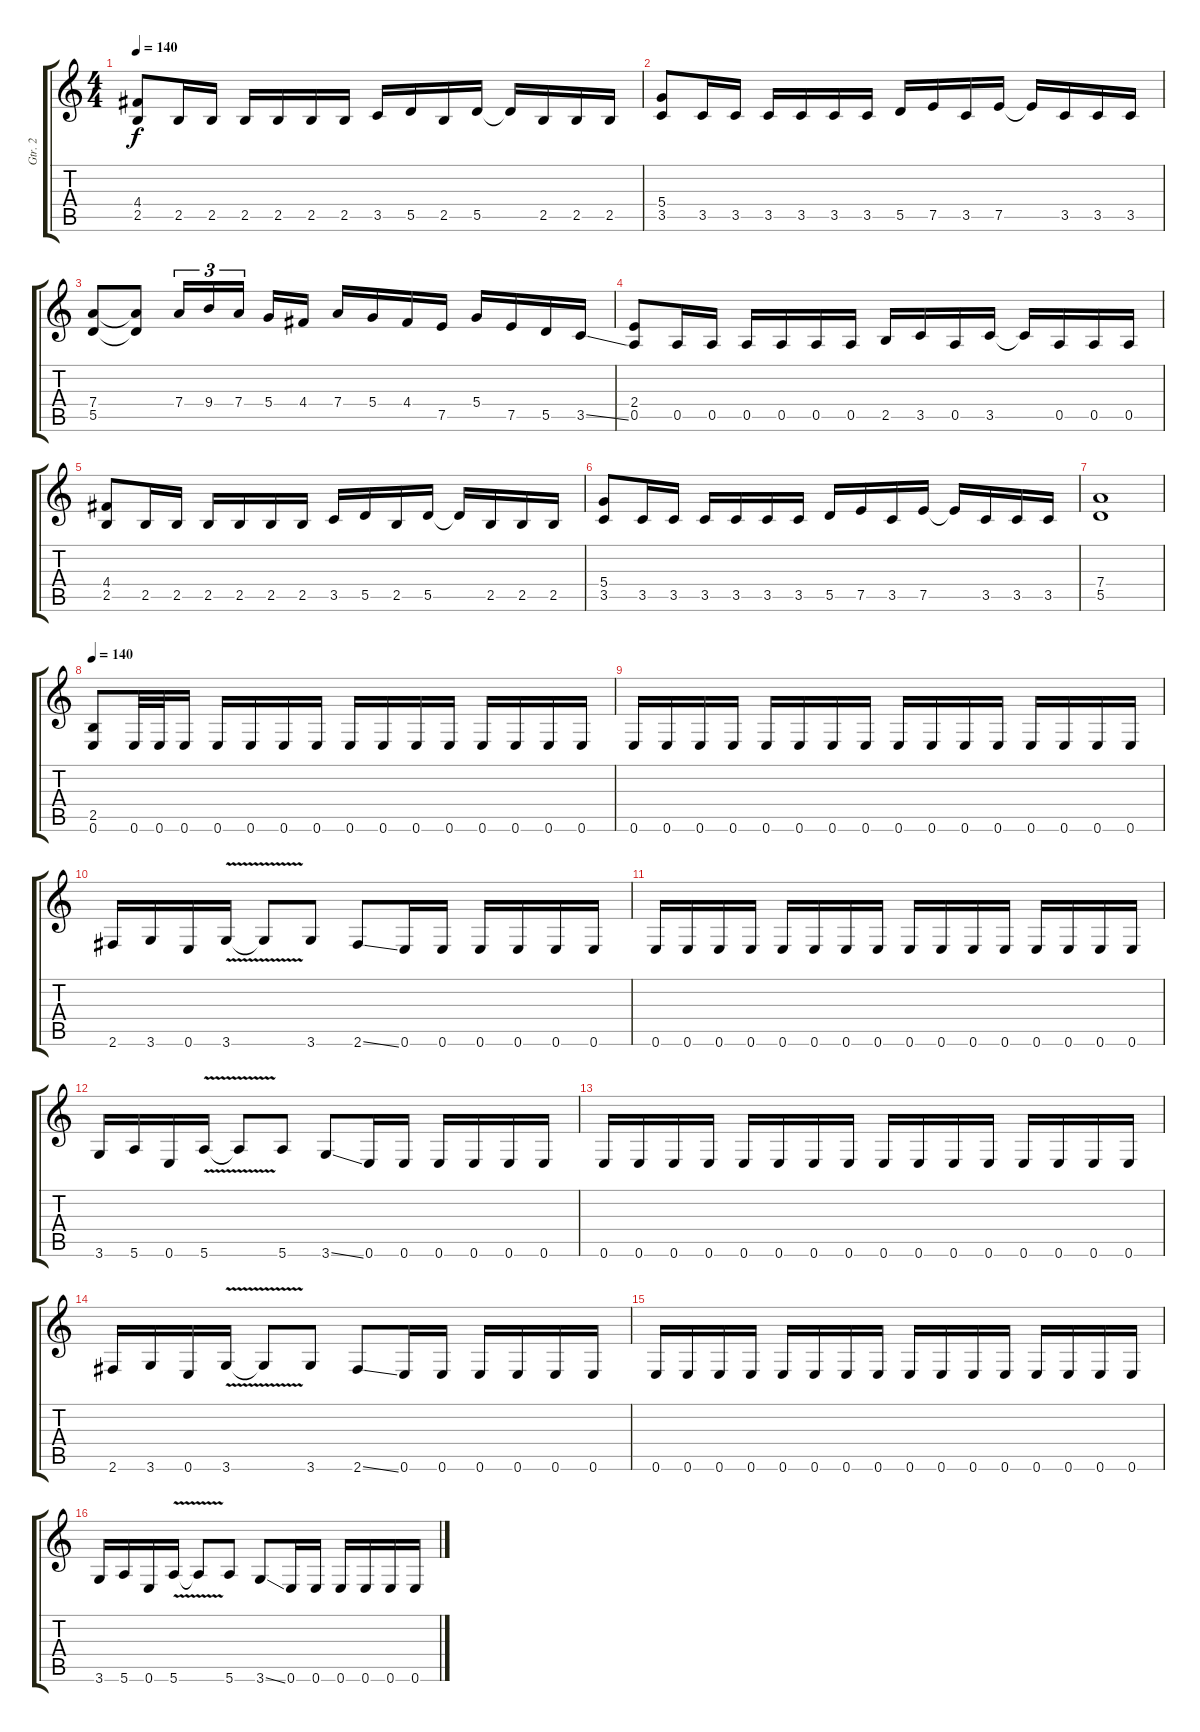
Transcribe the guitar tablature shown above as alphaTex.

\track ("Gtr. 2" "Gtr. 2") {instrument distortionguitar}
\staff {score tabs}
\tuning (E4 B3 G3 D3 A2 E2) {hide}
\ts (4 4)
\tempo 140
\clef g2
\ks c
(4.4 2.5).8{dy f} 2.5.16 2.5.16 2.5.16 2.5.16 2.5.16 2.5.16 3.5.16 5.5.16 2.5.16 5.5.16 5.5{t}.16 2.5.16 2.5.16 2.5.16 |
(5.4 3.5).8 3.5.16 3.5.16 3.5.16 3.5.16 3.5.16 3.5.16 5.5.16 7.5.16 3.5.16 7.5.16 7.5{t}.16 3.5.16 3.5.16 3.5.16 |
(7.4 5.5).8 (7.4{t} 5.5{t}).8 7.4.16{tu (3 2)} 9.4.16{tu (3 2)} 7.4.16{tu (3 2)} 5.4.16 4.4.16 7.4.16 5.4.16 4.4.16 7.5.16 5.4.16 7.5.16 5.5.16 3.5{ss}.16 |
(2.4 0.5).8 0.5.16 0.5.16 0.5.16 0.5.16 0.5.16 0.5.16 2.5.16 3.5.16 0.5.16 3.5.16 3.5{t}.16 0.5.16 0.5.16 0.5.16 |
(4.4 2.5).8 2.5.16 2.5.16 2.5.16 2.5.16 2.5.16 2.5.16 3.5.16 5.5.16 2.5.16 5.5.16 5.5{t}.16 2.5.16 2.5.16 2.5.16 |
(5.4 3.5).8 3.5.16 3.5.16 3.5.16 3.5.16 3.5.16 3.5.16 5.5.16 7.5.16 3.5.16 7.5.16 7.5{t}.16 3.5.16 3.5.16 3.5.16 |
(7.4 5.5).1 |
\tempo 140
(2.5 0.6).8 0.6.32 0.6.32 0.6.16 0.6.16 0.6.16 0.6.16 0.6.16 0.6.16 0.6.16 0.6.16 0.6.16 0.6.16 0.6.16 0.6.16 0.6.16 |
0.6.16 0.6.16 0.6.16 0.6.16 0.6.16 0.6.16 0.6.16 0.6.16 0.6.16 0.6.16 0.6.16 0.6.16 0.6.16 0.6.16 0.6.16 0.6.16 |
2.6.16 3.6.16 0.6.16 3.6{v}.16 3.6{t}.8 3.6.8 2.6{ss}.8 0.6.16 0.6.16 0.6.16 0.6.16 0.6.16 0.6.16 |
0.6.16 0.6.16 0.6.16 0.6.16 0.6.16 0.6.16 0.6.16 0.6.16 0.6.16 0.6.16 0.6.16 0.6.16 0.6.16 0.6.16 0.6.16 0.6.16 |
3.6.16 5.6.16 0.6.16 5.6{v}.16 5.6{t}.8 5.6.8 3.6{ss}.8 0.6.16 0.6.16 0.6.16 0.6.16 0.6.16 0.6.16 |
0.6.16 0.6.16 0.6.16 0.6.16 0.6.16 0.6.16 0.6.16 0.6.16 0.6.16 0.6.16 0.6.16 0.6.16 0.6.16 0.6.16 0.6.16 0.6.16 |
2.6.16 3.6.16 0.6.16 3.6{v}.16 3.6{t}.8 3.6.8 2.6{ss}.8 0.6.16 0.6.16 0.6.16 0.6.16 0.6.16 0.6.16 |
0.6.16 0.6.16 0.6.16 0.6.16 0.6.16 0.6.16 0.6.16 0.6.16 0.6.16 0.6.16 0.6.16 0.6.16 0.6.16 0.6.16 0.6.16 0.6.16 |
3.6.16 5.6.16 0.6.16 5.6{v}.16 5.6{t}.8 5.6.8 3.6{ss}.8 0.6.16 0.6.16 0.6.16 0.6.16 0.6.16 0.6.16
